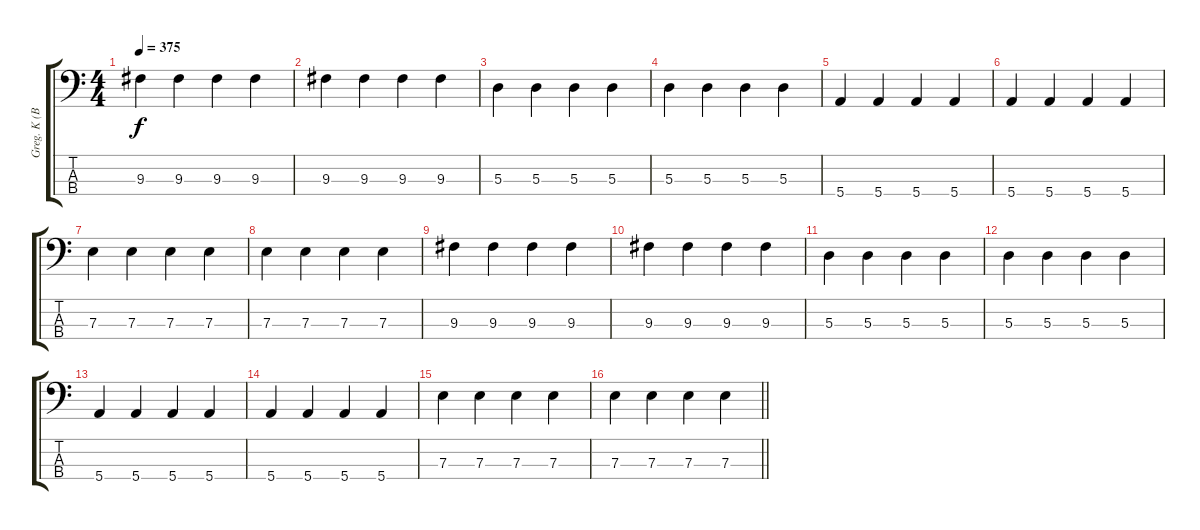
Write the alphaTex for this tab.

\track ("Greg. K (Bass)" "Greg. K (B") {instrument electricbasspick}
\staff {score tabs}
\tuning (G2 D2 A1 E1) {hide}
\ts (4 4)
\tempo 375
\clef f4
\ks c
9.3.4{dy f} 9.3.4 9.3.4 9.3.4 |
9.3.4 9.3.4 9.3.4 9.3.4 |
5.3.4 5.3.4 5.3.4 5.3.4 |
5.3.4 5.3.4 5.3.4 5.3.4 |
5.4.4 5.4.4 5.4.4 5.4.4 |
5.4.4 5.4.4 5.4.4 5.4.4 |
7.3.4 7.3.4 7.3.4 7.3.4 |
7.3.4 7.3.4 7.3.4 7.3.4 |
9.3.4 9.3.4 9.3.4 9.3.4 |
9.3.4 9.3.4 9.3.4 9.3.4 |
5.3.4 5.3.4 5.3.4 5.3.4 |
5.3.4 5.3.4 5.3.4 5.3.4 |
5.4.4 5.4.4 5.4.4 5.4.4 |
5.4.4 5.4.4 5.4.4 5.4.4 |
7.3.4 7.3.4 7.3.4 7.3.4 |
\barLineRight lightlight
7.3.4 7.3.4 7.3.4 7.3.4
